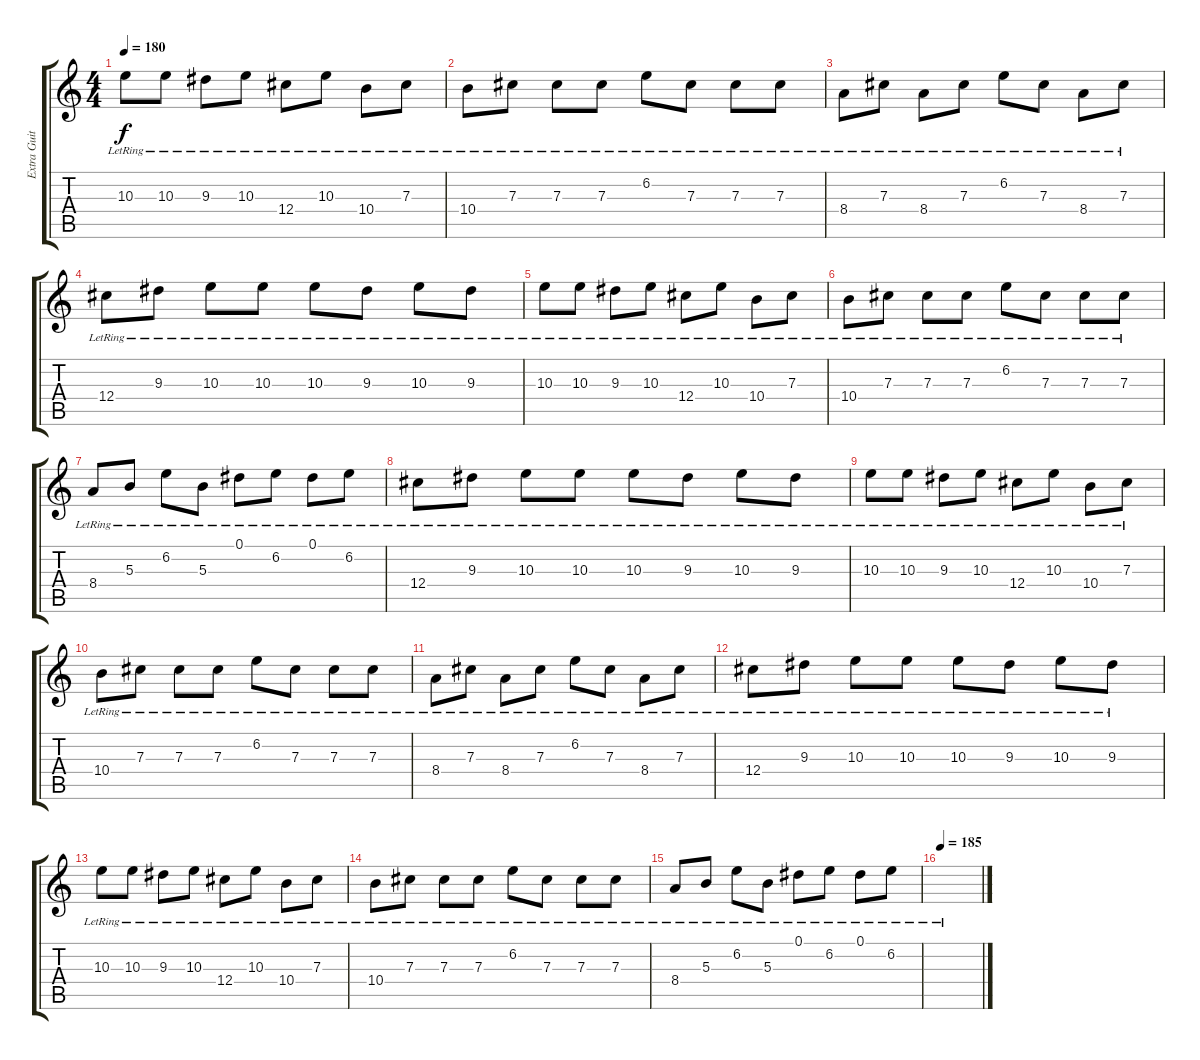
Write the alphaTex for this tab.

\track ("Extra Guitar 1" "Extra Guit") {instrument distortionguitar}
\staff {score tabs}
\tuning (Eb4 Bb3 Gb3 Db3 Ab2 Db2) {hide}
\ts (4 4)
\tempo 180
\clef g2
\ks c
10.3{lr}.8{dy f} 10.3{lr}.8 9.3{lr}.8 10.3{lr}.8 12.4{lr}.8 10.3{lr}.8 10.4{lr}.8 7.3{lr}.8 |
10.4{lr}.8 7.3{lr}.8 7.3{lr}.8 7.3{lr}.8 6.2{lr}.8 7.3{lr}.8 7.3{lr}.8 7.3{lr}.8 |
8.4{lr}.8 7.3{lr}.8 8.4{lr}.8 7.3{lr}.8 6.2{lr}.8 7.3{lr}.8 8.4{lr}.8 7.3{lr}.8 |
12.4{lr}.8 9.3{lr}.8 10.3{lr}.8 10.3{lr}.8 10.3{lr}.8 9.3{lr}.8 10.3{lr}.8 9.3{lr}.8 |
10.3{lr}.8 10.3{lr}.8 9.3{lr}.8 10.3{lr}.8 12.4{lr}.8 10.3{lr}.8 10.4{lr}.8 7.3{lr}.8 |
10.4{lr}.8 7.3{lr}.8 7.3{lr}.8 7.3{lr}.8 6.2{lr}.8 7.3{lr}.8 7.3{lr}.8 7.3{lr}.8 |
8.4{lr}.8 5.3{lr}.8 6.2{lr}.8 5.3{lr}.8 0.1{lr}.8 6.2{lr}.8 0.1{lr}.8 6.2{lr}.8 |
12.4{lr}.8 9.3{lr}.8 10.3{lr}.8 10.3{lr}.8 10.3{lr}.8 9.3{lr}.8 10.3{lr}.8 9.3{lr}.8 |
10.3{lr}.8 10.3{lr}.8 9.3{lr}.8 10.3{lr}.8 12.4{lr}.8 10.3{lr}.8 10.4{lr}.8 7.3{lr}.8 |
10.4{lr}.8 7.3{lr}.8 7.3{lr}.8 7.3{lr}.8 6.2{lr}.8 7.3{lr}.8 7.3{lr}.8 7.3{lr}.8 |
8.4{lr}.8 7.3{lr}.8 8.4{lr}.8 7.3{lr}.8 6.2{lr}.8 7.3{lr}.8 8.4{lr}.8 7.3{lr}.8 |
12.4{lr}.8 9.3{lr}.8 10.3{lr}.8 10.3{lr}.8 10.3{lr}.8 9.3{lr}.8 10.3{lr}.8 9.3{lr}.8 |
10.3{lr}.8 10.3{lr}.8 9.3{lr}.8 10.3{lr}.8 12.4{lr}.8 10.3{lr}.8 10.4{lr}.8 7.3{lr}.8 |
10.4{lr}.8 7.3{lr}.8 7.3{lr}.8 7.3{lr}.8 6.2{lr}.8 7.3{lr}.8 7.3{lr}.8 7.3{lr}.8 |
8.4{lr}.8 5.3{lr}.8 6.2{lr}.8 5.3{lr}.8 0.1{lr}.8 6.2{lr}.8 0.1{lr}.8 6.2{lr}.8 |
\tempo 185
